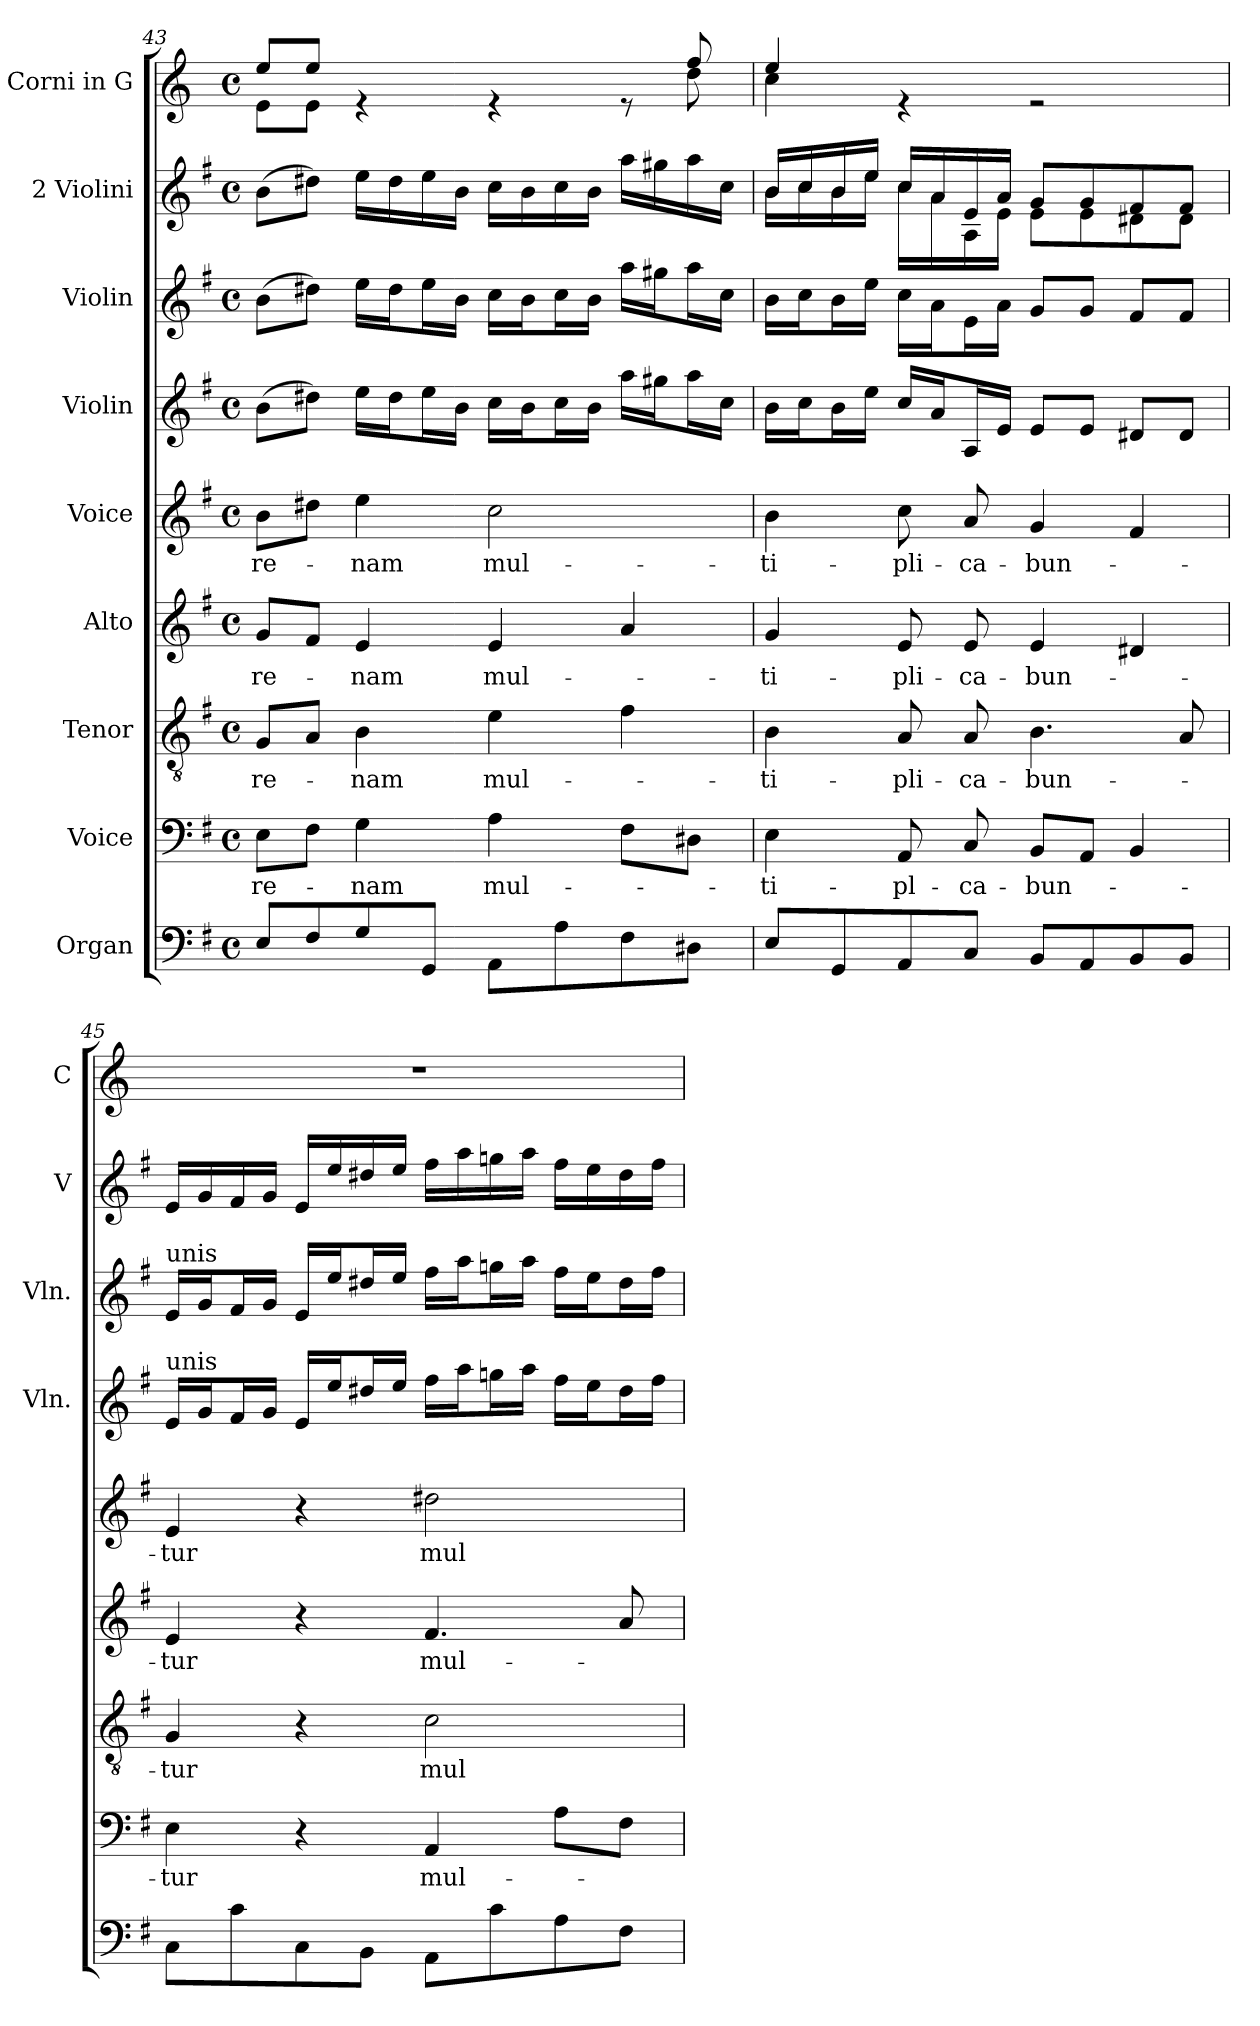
**kern	**kern	**text	**kern	**text	**kern	**text	**kern	**text	**kern	**kern	**kern	**kern
*part9	*part8	*part8	*part7	*part7	*part6	*part6	*part5	*part5	*part4	*part3	*part2	*part1
*staff9	*staff8	*staff8	*staff7	*staff7	*staff6	*staff6	*staff5	*staff5	*staff4	*staff3	*staff2	*staff1
*I"Organ	*I"Voice	*	*I"Tenor	*	*I"Alto	*	*I"Voice	*	*I"Violin	*I"Violin	*I"2 Violini	*I"Corni in G
*	*	*	*	*	*	*	*	*	*I'Vln.	*I'Vln.	*I'V	*I'C
!!LO:LB:g=z
*clefF4	*clefF4	*	*clefGv2	*	*clefG2	*	*clefG2	*	*clefG2	*clefG2	*clefG2	*clefG2
*	*	*	*	*	*	*	*	*	*	*	*	*ITrd3c5
*k[f#]	*k[f#]	*	*k[f#]	*	*k[f#]	*	*k[f#]	*	*k[f#]	*k[f#]	*k[f#]	*k[f#]
*M4/4	*M4/4	*	*M4/4	*	*M4/4	*	*M4/4	*	*M4/4	*M4/4	*M4/4	*M4/4
*met(c)	*met(c)	*	*met(c)	*	*met(c)	*	*met(c)	*	*met(c)	*met(c)	*met(c)	*met(c)
=43	=43	=43	=43	=43	=43	=43	=43	=43	=43	=43	=43	=43
!	!	!LO:LY:b	!	!LO:LY:b	!	!LO:LY:b	!	!LO:LY:b	!	!	!	!
*	*	*	*	*	*	*	*	*	*	*	*	*^
8E/L	8E\L	-re-	8G/L	-re-	8g/L	-re-	8b\L	-re-	(8b\L	(8b\L	(8b\L	8b/L	8B\L
8F#/	8F#\J	.	8A/J	.	8f#/J	.	8dd#X\J	.	8dd#X\J)	8dd#X\J)	8dd#X\J)	8b/J	8B\J
!	!	!LO:LY:b	!	!LO:LY:b	!	!LO:LY:b	!	!LO:LY:b	!	!	!	!	!
8G/	4G\	-nam	4B\	-nam	4e/	-nam	4ee\	-nam	16ee\LL	16ee\LL	16ee\LL	4re	8ryy
.	.	.	.	.	.	.	.	.	16dd#\J	16dd#\J	16dd#\	.	.
*	*	*	*	*	*	*	*	*	*	*	*	*v	*v
8GG/J	.	.	.	.	.	.	.	.	16ee\L	16ee\L	16ee\	.
.	.	.	.	.	.	.	.	.	16b\JJ	16b\JJ	16b\JJ	.
!	!	!LO:LY:b	!	!LO:LY:b	!	!LO:LY:b	!	!LO:LY:b	!	!	!	!
8AA\L	4A\	mul-	4e\	mul-	4e/	mul-	2cc\	mul-	16cc\LL	16cc\LL	16cc\LL	4re
.	.	.	.	.	.	.	.	.	16b\J	16b\J	16b\	.
8A\	.	.	.	.	.	.	.	.	16cc\L	16cc\L	16cc\	.
.	.	.	.	.	.	.	.	.	16b\JJ	16b\JJ	16b\JJ	.
8F#\	8F#\L	.	4f#\	.	4a/	.	.	.	16aa\LL	16aa\LL	16aa\LL	8re
.	.	.	.	.	.	.	.	.	16gg#X\J	16gg#X\J	16gg#X\	.
*	*	*	*	*	*	*	*	*	*	*	*	*^
8D#X\J	8D#X\J	.	.	.	.	.	.	.	16aa\L	16aa\L	16aa\	8cc/	8a\
.	.	.	.	.	.	.	.	.	16cc\JJ	16cc\JJ	16cc\JJ	.	.
=44	=44	=44	=44	=44	=44	=44	=44	=44	=44	=44	=44	=44	=44
!	!	!LO:LY:b	!	!LO:LY:b	!	!LO:LY:b	!	!LO:LY:b	!	!	!	!	!
*	*	*	*	*	*	*	*	*	*	*	*^	*	*
8E/L	4E\	-ti-	4B\	-ti-	4g/	-ti-	4b\	-ti-	16b\LL	16b\LL	16b/LL	16b\LL	4b/	4g\
.	.	.	.	.	.	.	.	.	16cc\J	16cc\J	16cc/	16cc\	.	.
8GG/	.	.	.	.	.	.	.	.	16b\L	16b\L	16b/	16b\	.	.
.	.	.	.	.	.	.	.	.	16ee\JJ	16ee\JJ	16ee/JJ	16ee\JJ	.	.
!	!	!LO:LY:b	!	!LO:LY:b	!	!LO:LY:b	!	!LO:LY:b	!	!	!	!	!	!
8AA/	8AA/	-pl-	8A/	-pli-	8e/	-pli-	8cc\	-pli-	16cc/LL	16cc\LL	16cc/LL	16cc\LL	4re	2.ryy
.	.	.	.	.	.	.	.	.	16a/J	16a\J	16a/	16a\	.	.
!	!	!LO:LY:b	!	!LO:LY:b	!	!LO:LY:b	!	!LO:LY:b	!	!	!	!	!	!
8C/J	8C/	-ca-	8A/	-ca-	8e/	-ca-	8a/	-ca-	16A/L	16e\L	16e/	16A\	.	.
.	.	.	.	.	.	.	.	.	16e/JJ	16a\JJ	16a/JJ	16e\JJ	.	.
!	!	!LO:LY:b	!	!LO:LY:b	!	!LO:LY:b	!	!LO:LY:b	!	!	!	!	!	!
8BB/L	8BB/L	-bun-	4.B\	-bun-	4e/	-bun-	4g/	-bun-	8e/L	8g/L	8g/L	8e\L	2re	.
8AA/	8AA/J	.	.	.	.	.	.	.	8e/J	8g/J	8g/	8e\	.	.
8BB/	4BB/	.	.	.	4d#X/	.	4f#/	.	8d#X/L	8f#/L	8f#/	8d#X\	.	.
8BB/J	.	.	8A/	.	.	.	.	.	8d#/J	8f#/J	8f#/J	8d#\J	.	.
*	*	*	*	*	*	*	*	*	*	*	*	*	*v	*v
=45	=45	=45	=45	=45	=45	=45	=45	=45	=45	=45	=45	=45	=45
!	!	!	!	!	!	!	!	!	!	!	!LO:TX:a:t=unis	!	!
!	!	!	!	!	!	!	!	!	!	!LO:TX:a:t=unis	!	!	!
!	!	!	!	!	!	!	!	!	!LO:TX:a:t=unis	!	!	!	!
!	!	!LO:LY:b	!	!LO:LY:b	!	!LO:LY:b	!	!LO:LY:b	!	!	!	!	!
*	*	*	*	*	*	*	*	*	*	*	*v	*v	*
8C\L	4E\	-tur	4G/	-tur	4e/	-tur	4e/	-tur	16e/LL	16e/LL	16e/LL	1r
.	.	.	.	.	.	.	.	.	16g/J	16g/J	16g/	.
8c\	.	.	.	.	.	.	.	.	16f#/L	16f#/L	16f#/	.
.	.	.	.	.	.	.	.	.	16g/JJ	16g/JJ	16g/JJ	.
8C\	4r	.	4r	.	4r	.	4r	.	16e/LL	16e/LL	16e/LL	.
.	.	.	.	.	.	.	.	.	16ee/J	16ee/J	16ee/	.
8BB\J	.	.	.	.	.	.	.	.	16dd#X/L	16dd#X/L	16dd#X/	.
.	.	.	.	.	.	.	.	.	16ee/JJ	16ee/JJ	16ee/JJ	.
!	!	!LO:LY:b	!	!LO:LY:b	!	!LO:LY:b	!	!LO:LY:b	!	!	!	!
8AA\L	4AA/	mul-	2c\	mul-	4.f#/	mul-	2dd#X\	mul-	16ff#\LL	16ff#\LL	16ff#\LL	.
.	.	.	.	.	.	.	.	.	16aa\J	16aa\J	16aa\	.
8c\	.	.	.	.	.	.	.	.	16ggn\L	16ggn\L	16ggn\	.
.	.	.	.	.	.	.	.	.	16aa\JJ	16aa\JJ	16aa\JJ	.
8A\	8A\L	.	.	.	.	.	.	.	16ff#\LL	16ff#\LL	16ff#\LL	.
.	.	.	.	.	.	.	.	.	16ee\J	16ee\J	16ee\	.
8F#\J	8F#\J	.	.	.	8a/	.	.	.	16dd#\L	16dd#\L	16dd#\	.
.	.	.	.	.	.	.	.	.	16ff#\JJ	16ff#\JJ	16ff#\JJ	.
=	=	=	=	=	=	=	=	=	=	=	=	=
*-	*-	*-	*-	*-	*-	*-	*-	*-	*-	*-	*-	*-
